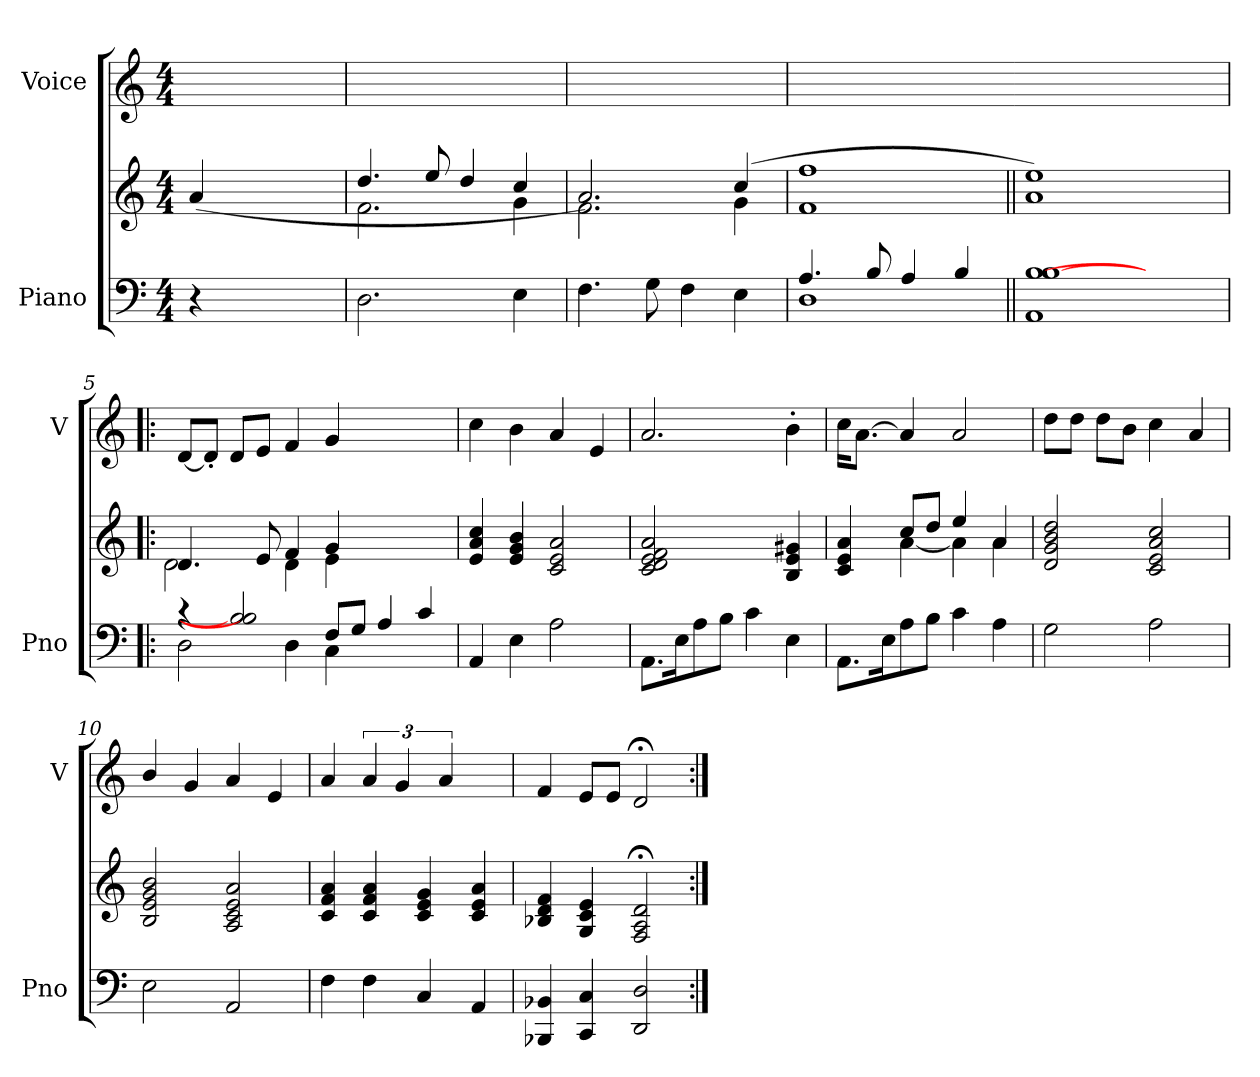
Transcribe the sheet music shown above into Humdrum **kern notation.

**kern	**kern	**kern
*part2	*part2	*part1
*staff3	*staff2	*staff1
*I"Piano	*	*I"Voice
*I'Pno	*	*I'V
*clefF4	*clefG2	*clefG2
*k[]	*k[]	*k[]
*M4/4	*M4/4	*M4/4
=	=	=
4r	(>4a/	1ryy
2.ryy	2.ryy	.
=1	=1	=1
*	*^	*
2.D\	4.dd/	2.f\	1ryy
.	8ee/	.	.
.	4dd/	.	.
4E\	4cc/	4g\	.
=2	=2	=2	=2
4.F\	2.a/)	2.f\	1ryy
8G\	.	.	.
4F\	.	.	.
4E\	(>4cc/	4g\	.
=3	=3	=3	=3
*^	*	*	*
4.A/	1D	1ff	1f	1ryy
8B/	.	.	.	.
4A/	.	.	.	.
4B/	.	.	.	.
=4||	=4||	=4||	=4||	=4
[1B [1B	1AA	1ee)	1a	1ryy
2ryy	2ryy	2ryy	2ryy	2ryy
!!LO:LB:g=z
=5!|:	=5!|:	=5!|:	=5!|:	=5!|:
4r	2D\	4.d/	2d\	[<8d/L
.	.	.	.	8d'/J]
2B] 2B]	.	.	.	8d/L
.	.	8e/	.	8e/J
.	4D\	4f/	4d\	4f/
8F/L	4C\	4g/	4e\	4g/
8G/J	.	.	.	.
4A/	2ryy	2ryy	2ryy	2ryy
4c/	.	.	.	.
*v	*v	*	*	*
*	*v	*v	*
=6	=6	=6
4AA/	4e/ 4a/ 4cc/	4cc\
4E\	4e/ 4g/ 4b/	4b\
2A\	2c/ 2e/ 2a/	4a/
.	.	4e/
=7	=7	=7
8.AA\L	2c/ 2d/ 2e/ 2f/ 2a/	2.a/
16E\K	.	.
8A\	.	.
8B\J	.	.
4c\	4ryy	.
4E\	4B/ 4e/ 4g#X/	4b'\
=8	=8	=8
*	*^	*
8.AA\L	4c/ 4e/ 4a/	4ryy	16cc\KL
.	.	.	[<8.a\J
16E\K	.	.	.
8A\	8cc/L	[<4a\	4a/]
8B\J	8dd/J	.	.
4c\	4ee/	4a\]	2a/
4A\	4a/	4a\	.
*	*v	*v	*
!!LO:LB:g=z
=9	=9	=9
2G\	2d/ 2g/ 2b/ 2dd/	8dd\L
.	.	8dd\J
.	.	8dd\L
.	.	8b\J
2A\	2c/ 2e/ 2a/ 2cc/	4cc\
.	.	4a/
=10	=10	=10
2E\	2B/ 2e/ 2g/ 2b/	4b/
.	.	4g/
2AA/	2A/ 2c/ 2e/ 2a/	4a/
.	.	4e/
=11	=11	=11
4F\	4c/ 4f/ 4a/	4a/
4F\	4c/ 4f/ 4a/	6a/
.	.	6g/
4C/	4c/ 4e/ 4g/	.
.	.	6a/
4AA/	4c/ 4e/ 4a/	4ryy
=12	=12	=12
4BBB-X/ 4BB-X/	4B-X/ 4d/ 4f/	4f/
4CC/ 4C/	4G/ 4c/ 4e/	8e/L
.	.	8e/J
2DD/ 2D/	2F/;< 2A/;< 2d/;<	2d;</
=:|!	=:|!	=:|!
*-	*-	*-
